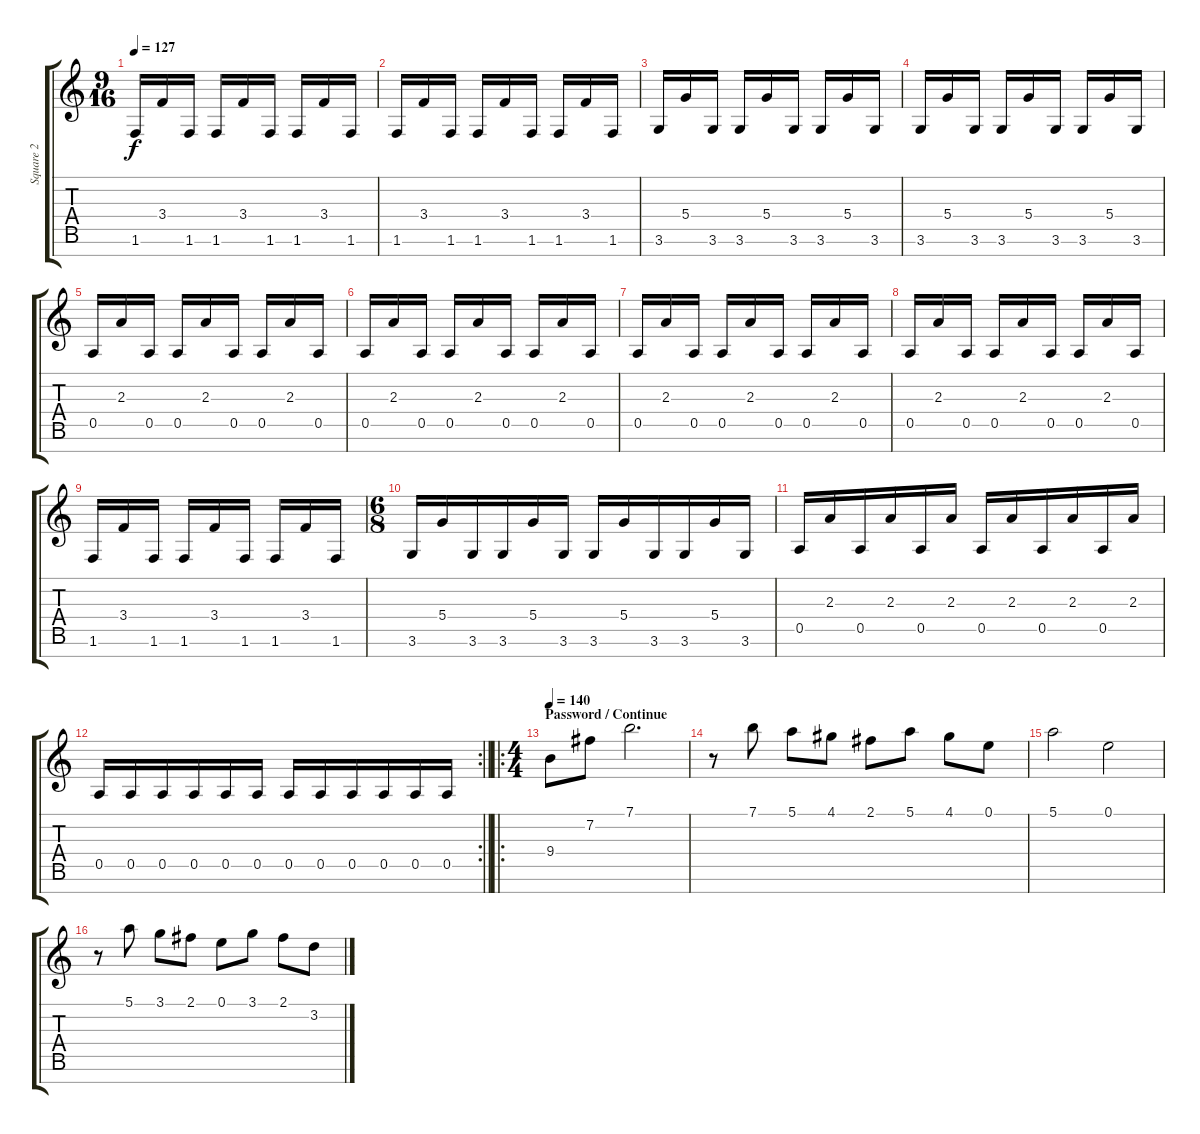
\track ("Square 2" "Square 2") {instrument overdrivenguitar}
\staff {score tabs}
\tuning (E4 B3 G3 D3 A2 E2 B1) {hide}
\ts (9 16)
\tempo 127
\clef g2
\ks c
1.6.16{dy f} 3.4.16 1.6.16 1.6.16 3.4.16 1.6.16 1.6.16 3.4.16 1.6.16 |
1.6.16 3.4.16 1.6.16 1.6.16 3.4.16 1.6.16 1.6.16 3.4.16 1.6.16 |
3.6.16 5.4.16 3.6.16 3.6.16 5.4.16 3.6.16 3.6.16 5.4.16 3.6.16 |
3.6.16 5.4.16 3.6.16 3.6.16 5.4.16 3.6.16 3.6.16 5.4.16 3.6.16 |
0.5.16 2.3.16 0.5.16 0.5.16 2.3.16 0.5.16 0.5.16 2.3.16 0.5.16 |
0.5.16 2.3.16 0.5.16 0.5.16 2.3.16 0.5.16 0.5.16 2.3.16 0.5.16 |
0.5.16 2.3.16 0.5.16 0.5.16 2.3.16 0.5.16 0.5.16 2.3.16 0.5.16 |
0.5.16 2.3.16 0.5.16 0.5.16 2.3.16 0.5.16 0.5.16 2.3.16 0.5.16 |
1.6.16 3.4.16 1.6.16 1.6.16 3.4.16 1.6.16 1.6.16 3.4.16 1.6.16 |
\ts (6 8)
3.6.16 5.4.16 3.6.16 3.6.16 5.4.16 3.6.16 3.6.16 5.4.16 3.6.16 3.6.16 5.4.16 3.6.16 |
0.5.16 2.3.16 0.5.16 2.3.16 0.5.16 2.3.16 0.5.16 2.3.16 0.5.16 2.3.16 0.5.16 2.3.16 |
\rc 2
\barLineRight lightlight
0.5.16 0.5.16 0.5.16 0.5.16 0.5.16 0.5.16 0.5.16 0.5.16 0.5.16 0.5.16 0.5.16 0.5.16 |
\ro
\ts (4 4)
\section ("" "Password / Continue")
\tempo 140
9.4.8{volume 13 instrument overdrivenguitar} 7.2.8 7.1.2{d} |
r.8 7.1.8 5.1.8 4.1.8 2.1.8 5.1.8 4.1.8 0.1.8 |
5.1.2 0.1.2 |
r.8 5.1.8 3.1.8 2.1.8 0.1.8 3.1.8 2.1.8 3.2.8
